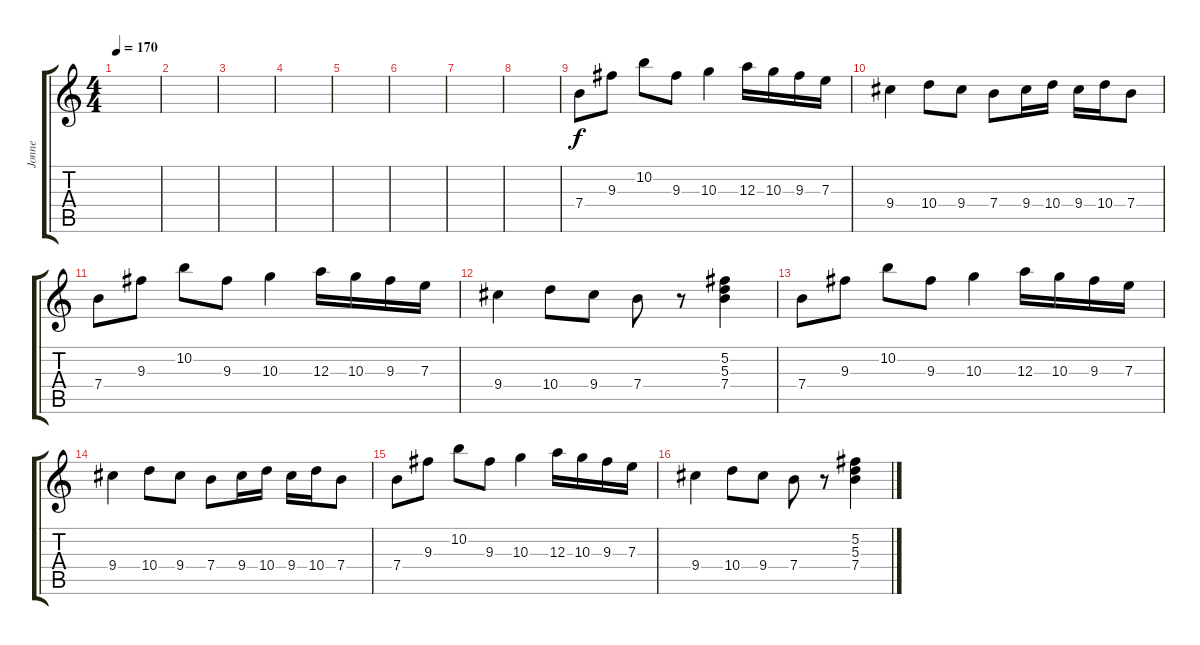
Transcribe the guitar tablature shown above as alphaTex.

\track ("Jonne" "Jonne") {instrument distortionguitar}
\staff {score tabs}
\tuning (Gb4 Db4 A3 E3 B2 Gb2) {hide}
\ts (4 4)
\tempo 170
\clef g2
\ks c
|
|
|
|
|
|
|
|
7.4.8 9.3.8 10.2.8 9.3.8 10.3.4 12.3.16 10.3.16 9.3.16 7.3.16 |
9.4.4 10.4.8 9.4.8 7.4.8 9.4.16 10.4.16 9.4.16 10.4.16 7.4.8 |
7.4.8 9.3.8 10.2.8 9.3.8 10.3.4 12.3.16 10.3.16 9.3.16 7.3.16 |
9.4.4 10.4.8 9.4.8 7.4.8 r.8 (5.2 5.3 7.4).4 |
7.4.8 9.3.8 10.2.8 9.3.8 10.3.4 12.3.16 10.3.16 9.3.16 7.3.16 |
9.4.4 10.4.8 9.4.8 7.4.8 9.4.16 10.4.16 9.4.16 10.4.16 7.4.8 |
7.4.8 9.3.8 10.2.8 9.3.8 10.3.4 12.3.16 10.3.16 9.3.16 7.3.16 |
9.4.4 10.4.8 9.4.8 7.4.8 r.8 (5.2 5.3 7.4).4
